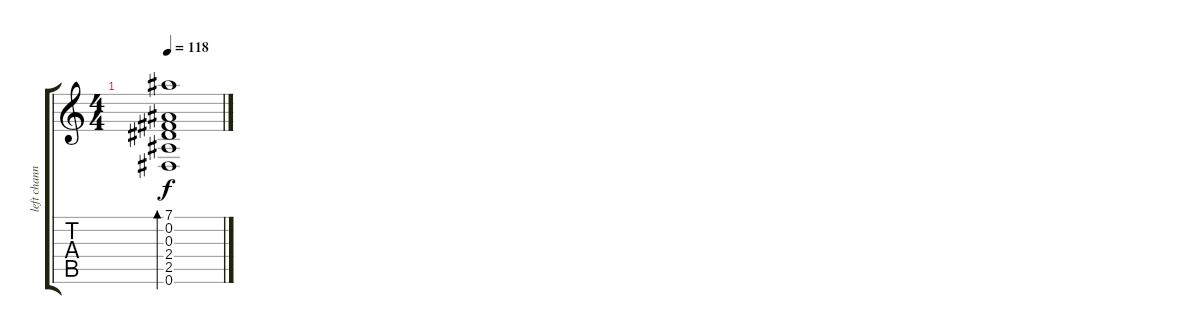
\track ("left channel" "left chann") {instrument acousticguitarsteel}
\staff {score tabs}
\tuning (Eb4 Bb3 Gb3 Db3 Ab2 Eb2) {hide}
\ts (4 4)
\tempo 118
\clef g2
\ks c
(7.1 0.2 0.3 2.4 2.5 0.6).1{bd 240 dy f}
